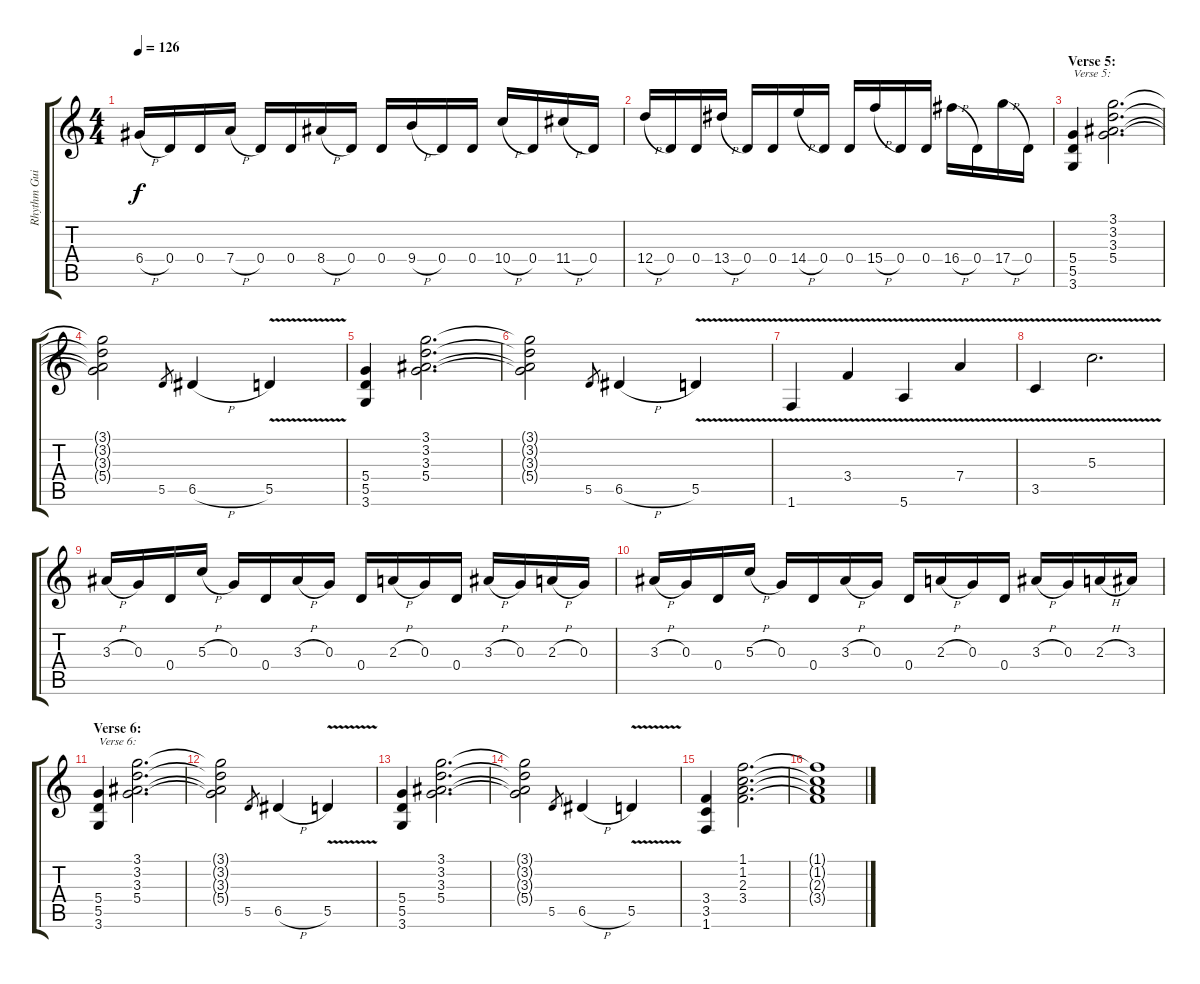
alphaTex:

\track ("Rhythm Guitar 1" "Rhythm Gui") {instrument distortionguitar}
\staff {score tabs}
\tuning (E4 B3 G3 D3 A2 E2) {hide}
\ts (4 4)
\tempo 126
\clef g2
\ks c
6.4{h}.16{dy f} 0.4.16 0.4.16 7.4{h}.16 0.4.16 0.4.16 8.4{h}.16 0.4.16 0.4.16 9.4{h}.16 0.4.16 0.4.16 10.4{h}.16 0.4.16 11.4{h}.16 0.4.16 |
12.4{h}.16 0.4.16 0.4.16 13.4{h}.16 0.4.16 0.4.16 14.4{h}.16 0.4.16 0.4.16 15.4{h}.16 0.4.16 0.4.16 16.4{h}.16 0.4.16 17.4{h}.16 0.4.16 |
\section ("" "Verse 5:")
(5.4 5.5 3.6).4{txt "Verse 5:"} (3.1 3.2 3.3 5.4).2{d} |
(3.1{t} 3.2{t} 3.3{t} 5.4{t}).2 5.5.8{gr} 6.5{h}.4 5.5{v}.4 |
(5.4 5.5 3.6).4 (3.1 3.2 3.3 5.4).2{d} |
(3.1{t} 3.2{t} 3.3{t} 5.4{t}).2 5.5.8{gr} 6.5{h}.4 5.5{v}.4 |
1.6{v}.4 3.4{v}.4 5.6{v}.4 7.4{v}.4 |
3.5{v}.4 5.3{v}.2{d} |
3.3{h}.16 0.3.16 0.4.16 5.3{h}.16 0.3.16 0.4.16 3.3{h}.16 0.3.16 0.4.16 2.3{h}.16 0.3.16 0.4.16 3.3{h}.16 0.3.16 2.3{h}.16 0.3.16 |
3.3{h}.16 0.3.16 0.4.16 5.3{h}.16 0.3.16 0.4.16 3.3{h}.16 0.3.16 0.4.16 2.3{h}.16 0.3.16 0.4.16 3.3{h}.16 0.3.16 2.3{h}.16 3.3.16 |
\section ("" "Verse 6:")
(5.4 5.5 3.6).4{txt "Verse 6:"} (3.1 3.2 3.3 5.4).2{d} |
(3.1{t} 3.2{t} 3.3{t} 5.4{t}).2 5.5.8{gr} 6.5{h}.4 5.5{v}.4 |
(5.4 5.5 3.6).4 (3.1 3.2 3.3 5.4).2{d} |
(3.1{t} 3.2{t} 3.3{t} 5.4{t}).2 5.5.8{gr} 6.5{h}.4 5.5{v}.4 |
(3.4 3.5 1.6).4 (1.1 1.2 2.3 3.4).2{d} |
(1.1{t} 1.2{t} 2.3{t} 3.4{t}).1
